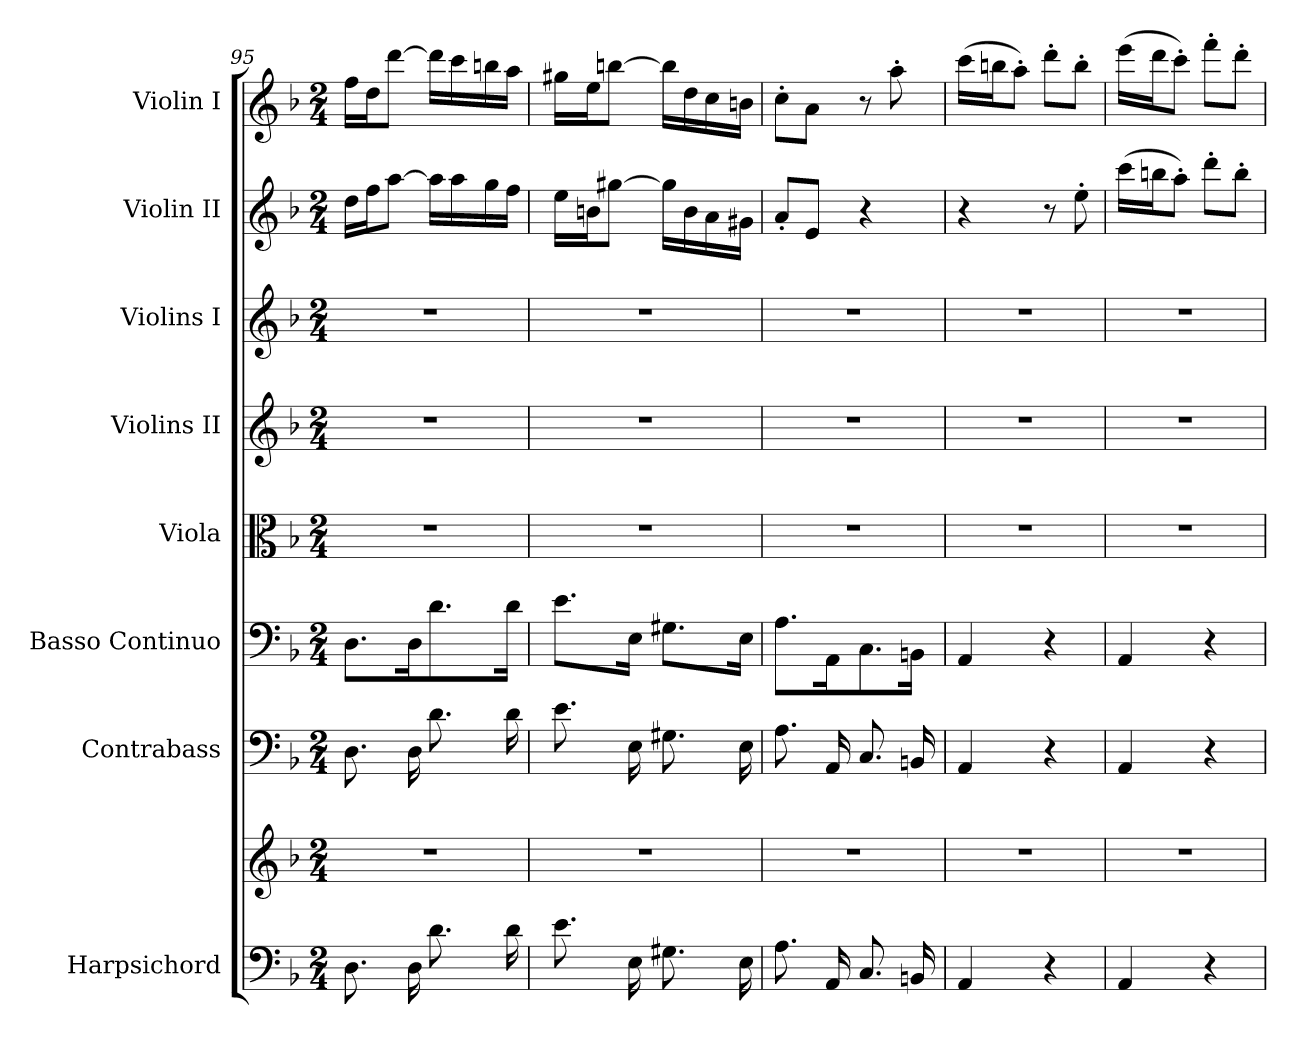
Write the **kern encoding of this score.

**kern	**kern	**kern	**kern	**kern	**kern	**kern	**kern	**kern
*part8	*part8	*part7	*part6	*part5	*part4	*part3	*part2	*part1
*staff9	*staff8	*staff7	*staff6	*staff5	*staff4	*staff3	*staff2	*staff1
*I"Harpsichord	*	*I"Contrabass	*I"Basso Continuo	*I"Viola	*I"Violins II	*I"Violins I	*I"Violin II	*I"Violin I
*I'Hch.	*	*I'Cb.	*I'B.C.	*I'Vla.	*I'Vlns. II	*I'Vlns. I	*I'Vln. II	*I'Vln. I
*clefF4	*clefG2	*clefF4	*clefF4	*clefC3	*clefG2	*clefG2	*clefG2	*clefG2
*	*	*ITrd7c12	*	*	*	*	*	*
*k[b-]	*k[b-]	*k[b-]	*k[b-]	*k[b-]	*k[b-]	*k[b-]	*k[b-]	*k[b-]
*M2/4	*M2/4	*M2/4	*M2/4	*M2/4	*M2/4	*M2/4	*M2/4	*M2/4
=95	=95	=95	=95	=95	=95	=95	=95	=95
8.D\	2r	8.DD\	8.D\L	2r	2r	2r	16dd\LL	16ff\LL
.	.	.	.	.	.	.	16ff\J	16dd\J
.	.	.	.	.	.	.	[8aa\J	[8ddd\J
16D\	.	16DD\	16D\K	.	.	.	.	.
8.d\	.	8.D\	8.d\	.	.	.	16aa\LL]	16ddd\LL]
.	.	.	.	.	.	.	16aa\	16ccc\
.	.	.	.	.	.	.	16gg\	16bbn\
16d\	.	16D\	16d\Jk	.	.	.	16ff\JJ	16aa\JJ
!!LO:PB:g=z
=96	=96	=96	=96	=96	=96	=96	=96	=96
8.e\	2r	8.E\	8.e\L	2r	2r	2r	16ee\LL	16gg#X\LL
.	.	.	.	.	.	.	16bn\J	16ee\J
.	.	.	.	.	.	.	[8gg#X\J	[8bbn\J
16E\	.	16EE\	16E\Jk	.	.	.	.	.
8.G#X\	.	8.GG#X\	8.G#X\L	.	.	.	16gg#\LL]	16bb\LL]
.	.	.	.	.	.	.	16b\	16dd\
.	.	.	.	.	.	.	16a\	16cc\
16E\	.	16EE\	16E\Jk	.	.	.	16g#X\JJ	16bn\JJ
=97	=97	=97	=97	=97	=97	=97	=97	=97
8.A\	2r	8.AA\	8.A\L	2r	2r	2r	8a'/L	8cc'\L
.	.	.	.	.	.	.	8e/J	8a\J
16AA/	.	16AAA/	16AA\K	.	.	.	.	.
8.C/	.	8.CC/	8.C\	.	.	.	4r	8r
.	.	.	.	.	.	.	.	8aa'\
16BBn/	.	16BBBn/	16BBn\Jk	.	.	.	.	.
=98	=98	=98	=98	=98	=98	=98	=98	=98
4AA/	2r	4AAA/	4AA/	2r	2r	2r	4r	(>16ccc\LL
.	.	.	.	.	.	.	.	16bbn\J
.	.	.	.	.	.	.	.	8aa'\J)
4r	.	4r	4r	.	.	.	8r	8ddd'\L
.	.	.	.	.	.	.	8ee'\	8bb'\J
=99	=99	=99	=99	=99	=99	=99	=99	=99
4AA/	2r	4AAA/	4AA/	2r	2r	2r	(>16ccc\LL	(>16eee\LL
.	.	.	.	.	.	.	16bbn\J	16ddd\J
.	.	.	.	.	.	.	8aa'\J)	8ccc'\J)
4r	.	4r	4r	.	.	.	8ddd'\L	8fff'\L
.	.	.	.	.	.	.	8bb'\J	8ddd'\J
=	=	=	=	=	=	=	=	=
*-	*-	*-	*-	*-	*-	*-	*-	*-
